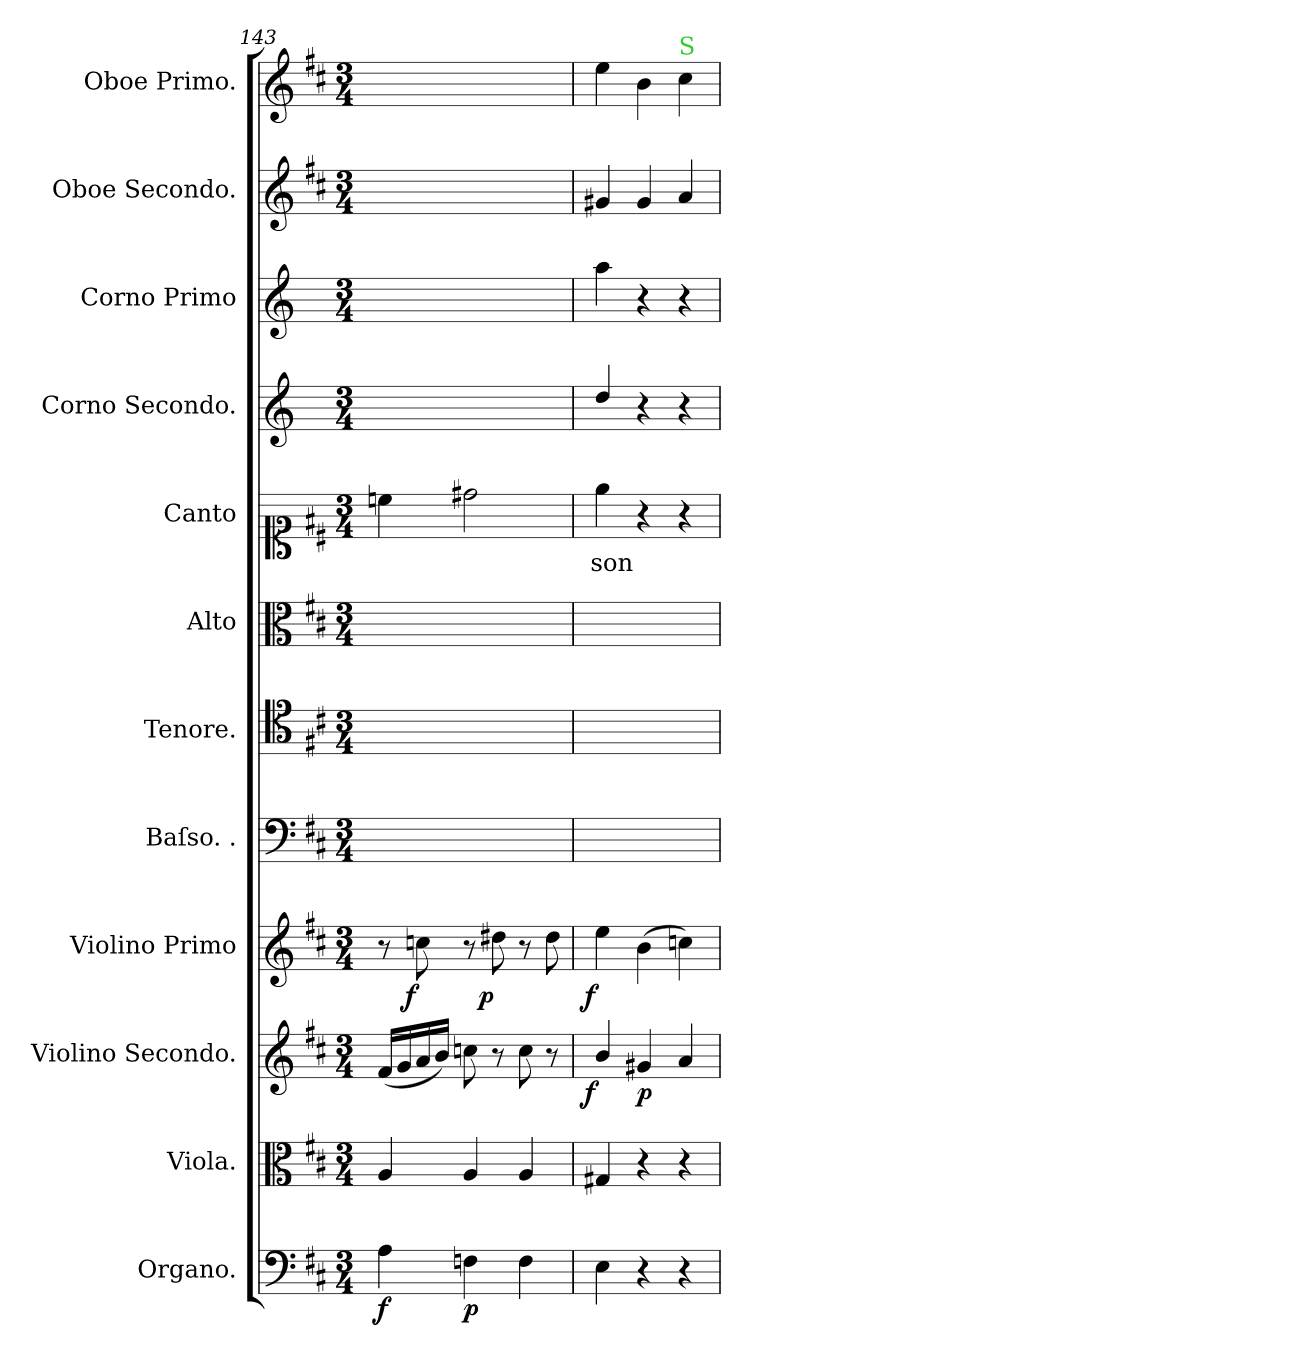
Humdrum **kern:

**kern	**dynam	**kern	**kern	**dynam	**kern	**dynam	**kern	**kern	**kern	**kern	**text	**kern	**kern	**kern	**kern
*part12	*part12	*part11	*part10	*part10	*part9	*part9	*part8	*part7	*part6	*part5	*part5	*part4	*part3	*part2	*part1
*staff12	*staff12	*staff11	*staff10	*staff10	*staff9	*staff9	*staff8	*staff7	*staff6	*staff5	*staff5	*staff4	*staff3	*staff2	*staff1
*I"Organo.	*	*I"Viola.	*I"Violino Secondo.	*	*I"Violino Primo	*	*I"Baſso. .	*I"Tenore.	*I"Alto	*I"Canto	*	*I"Corno Secondo.	*I"Corno Primo	*I"Oboe Secondo.	*I"Oboe Primo.
*I'org	*	*I'vla	*I'vl 2	*	*I'vl 1	*	*I'B	*I'T	*I'A	*	*	*I'cor 2	*I'cor 1	*I'ob 2	*I'ob 1
*clefF4	*	*clefC3	*clefG2	*	*clefG2	*	*clefF4	*clefC4	*clefC3	*clefC1	*	*clefG2	*clefG2	*clefG2	*clefG2
*	*	*	*	*	*	*	*	*	*	*	*	*ITrd6c10	*ITrd6c10	*	*
*k[f#c#]	*	*k[f#c#]	*k[f#c#]	*	*k[f#c#]	*	*k[f#c#]	*k[f#c#]	*k[f#c#]	*k[f#c#]	*	*k[f#c#]	*k[f#c#]	*k[f#c#]	*k[f#c#]
*M3/4	*	*M3/4	*M3/4	*	*M3/4	*	*M3/4	*M3/4	*M3/4	*M3/4	*	*M3/4	*M3/4	*M3/4	*M3/4
=143	=143	=143	=143	=143	=143	=143	=143	=143	=143	=143	=143	=143	=143	=143	=143
!	!LO:DY:b	!	!	!	!	!	!	!	!	!	!	!	!	!	!
4A\	f	4A/	(<16f#/LL	.	8r	.	2.ryy	2.ryy	2.ryy	4ccn\	.	2.ryy	2.ryy	2.ryy	2.ryy
.	.	.	16g/	.	.	.	.	.	.	.	.	.	.	.	.
!	!	!	!	!	!	!LO:DY:b:rj	!	!	!	!	!	!	!	!	!
.	.	.	16a/	.	8ccn\	f	.	.	.	.	.	.	.	.	.
.	.	.	16b/JJ)	.	.	.	.	.	.	.	.	.	.	.	.
!	!LO:DY:b	!	!	!	!	!	!	!	!	!	!	!	!	!	!
4Fn\	p	4A/	8ccn\	.	8r	.	.	.	.	2dd#X\	.	.	.	.	.
!	!	!	!	!	!	!LO:DY:b:rj	!	!	!	!	!	!	!	!	!
.	.	.	8r	.	8dd#X\	p	.	.	.	.	.	.	.	.	.
4F\	.	4A/	8cc\	.	8r	.	.	.	.	.	.	.	.	.	.
.	.	.	8r	.	8dd#\	.	.	.	.	.	.	.	.	.	.
=144	=144	=144	=144	=144	=144	=144	=144	=144	=144	=144	=144	=144	=144	=144	=144
!	!	!	!	!LO:DY:b:rj	!	!LO:DY:b:rj	!	!	!	!	!	!	!	!	!
4E\	.	4G#X/	4b/	f	4ee\	f	2.ryy	2.ryy	2.ryy	4ee\	-son	4e/	4b\	4g#X/	4ee\
!	!	!	!	!LO:DY:b	!	!	!	!	!	!	!	!	!	!	!
4r	.	4r	4g#X/	p	(>4b\	.	.	.	.	4r	.	4r	4r	4g#/	4b\
!	!	!	!	!	!	!	!	!	!	!	!	!	!	!	!LO:TX:a:color=limegreen:t=S
4r	.	4r	4a/	.	4ccn\)	.	.	.	.	4r	.	4r	4r	4a/	4cc#\
=	=	=	=	=	=	=	=	=	=	=	=	=	=	=	=
*-	*-	*-	*-	*-	*-	*-	*-	*-	*-	*-	*-	*-	*-	*-	*-
